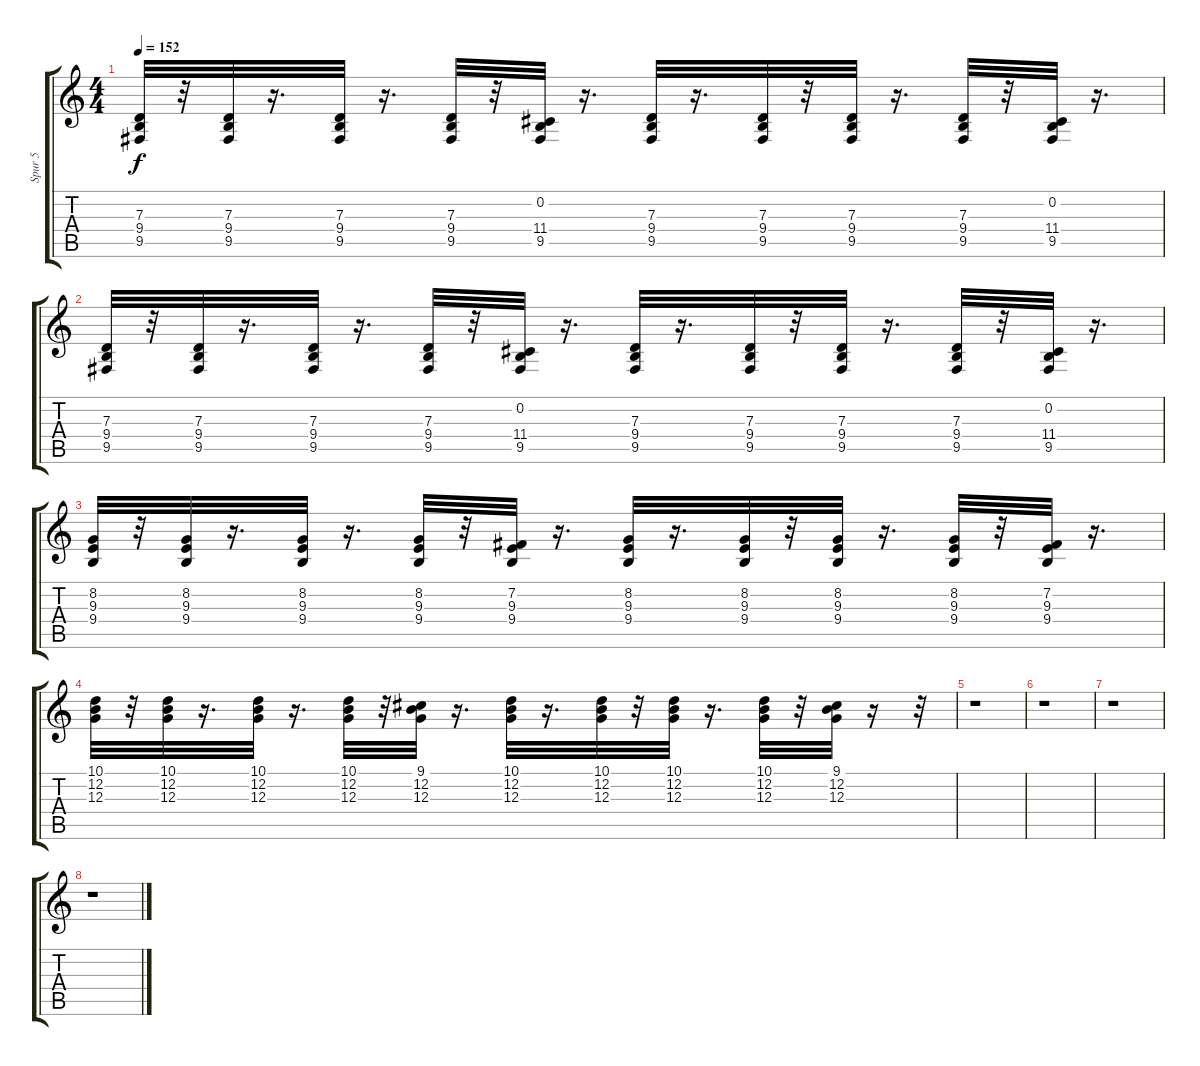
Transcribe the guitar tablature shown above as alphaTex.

\track ("Spur 5" "Spur 5") {instrument lead3calliope}
\staff {score tabs}
\tuning (E4 B3 G3 D3 A2 E2) {hide}
\ts (4 4)
\tempo 152
\clef g2
\ks c
(7.3 9.4 9.5).32{dy f} r.32 (7.3 9.4 9.5).32 r.16{d} (7.3 9.4 9.5).32 r.16{d} (7.3 9.4 9.5).32 r.32 (0.2 11.4 9.5).32 r.16{d} (7.3 9.4 9.5).32 r.16{d} (7.3 9.4 9.5).32 r.32 (7.3 9.4 9.5).32 r.16{d} (7.3 9.4 9.5).32 r.32 (0.2 11.4 9.5).32 r.16{d} |
(7.3 9.4 9.5).32 r.32 (7.3 9.4 9.5).32 r.16{d} (7.3 9.4 9.5).32 r.16{d} (7.3 9.4 9.5).32 r.32 (0.2 11.4 9.5).32 r.16{d} (7.3 9.4 9.5).32 r.16{d} (7.3 9.4 9.5).32 r.32 (7.3 9.4 9.5).32 r.16{d} (7.3 9.4 9.5).32 r.32 (0.2 11.4 9.5).32 r.16{d} |
(8.2 9.3 9.4).32 r.32 (8.2 9.3 9.4).32 r.16{d} (8.2 9.3 9.4).32 r.16{d} (8.2 9.3 9.4).32 r.32 (7.2 9.3 9.4).32 r.16{d} (8.2 9.3 9.4).32 r.16{d} (8.2 9.3 9.4).32 r.32 (8.2 9.3 9.4).32 r.16{d} (8.2 9.3 9.4).32 r.32 (7.2 9.3 9.4).32 r.16{d} |
(10.1 12.2 12.3).32 r.32 (10.1 12.2 12.3).32 r.16{d} (10.1 12.2 12.3).32 r.16{d} (10.1 12.2 12.3).32 r.32 (9.1 12.2 12.3).32 r.16{d} (10.1 12.2 12.3).32 r.16{d} (10.1 12.2 12.3).32 r.32 (10.1 12.2 12.3).32 r.16{d} (10.1 12.2 12.3).32 r.32 (9.1 12.2 12.3).32 r.16 r.32 |
r.1 |
r.1 |
r.1 |
r.1
